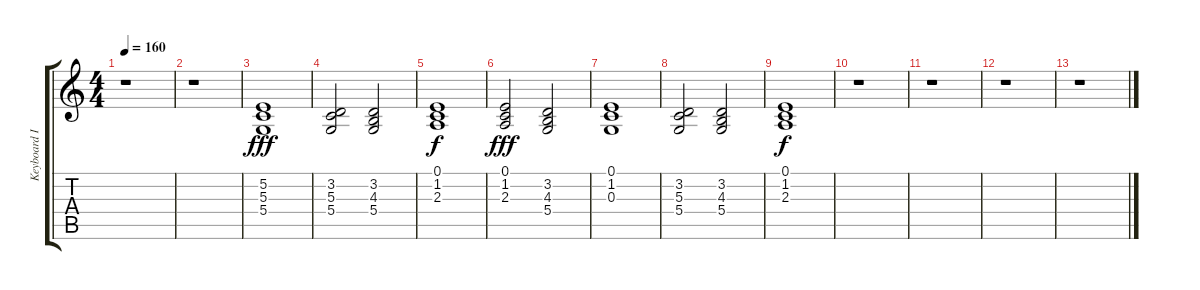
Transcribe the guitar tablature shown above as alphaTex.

\track ("Keyboard Interludes" "Keyboard I") {instrument seashore}
\staff {score tabs}
\tuning (E4 B3 G3 D3 A2 E2) {hide}
\ts (4 4)
\tempo 160
\clef g2
\ks c
r.1{dy fff} |
r.1 |
(5.2 5.3 5.4).1 |
(3.2 5.3 5.4).2 (3.2 4.3 5.4).2 |
(0.1 1.2 2.3).1{dy f} |
(0.1 1.2 2.3).2{dy fff} (3.2 4.3 5.4).2 |
(0.1 1.2 0.3).1 |
(3.2 5.3 5.4).2 (3.2 4.3 5.4).2 |
(0.1 1.2 2.3).1{dy f} |
r.1 |
r.1 |
r.1 |
r.1
